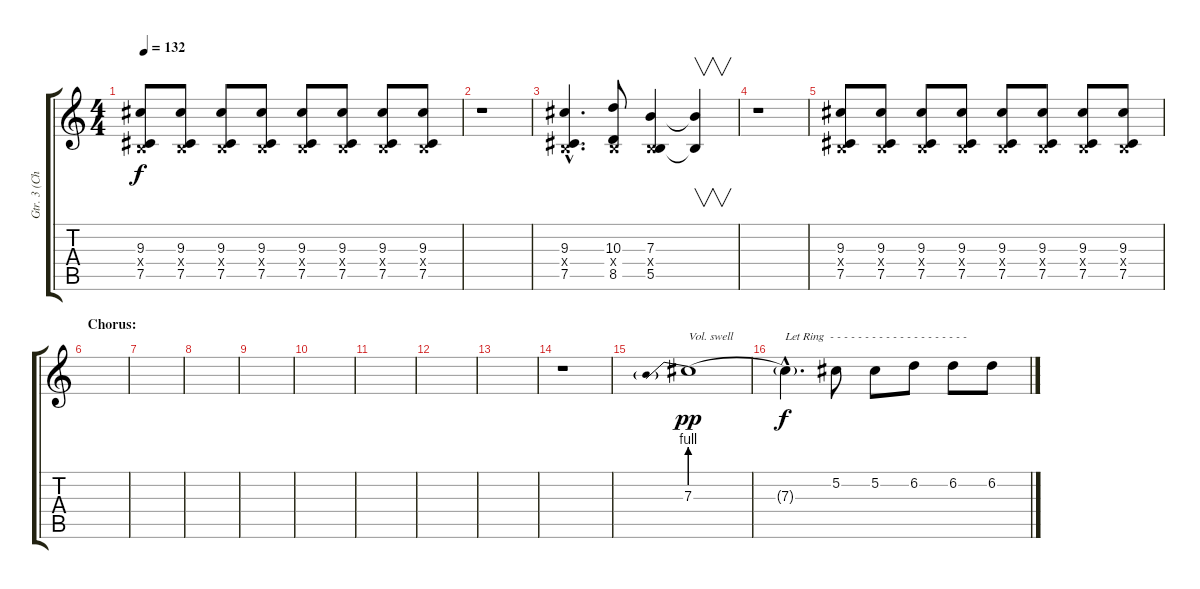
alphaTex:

\track ("Gtr. 3 (Chorus and delay)" "Gtr. 3 (Ch") {instrument distortionguitar}
\staff {score tabs}
\tuning (Db4 Ab3 E3 B2 Gb2 C2) {hide}
\ts (4 4)
\tempo 132
\clef g2
\ks c
(9.3 0.4{x} 7.5).8{dy f} (9.3 0.4{x} 7.5).8 (9.3 0.4{x} 7.5).8 (9.3 0.4{x} 7.5).8 (9.3 0.4{x} 7.5).8 (9.3 0.4{x} 7.5).8 (9.3 0.4{x} 7.5).8 (9.3 0.4{x} 7.5).8 |
r.1 |
(9.3{hac} 0.4{hac x} 7.5{hac}).4{d} (10.3 0.4{x} 8.5).8 (7.3 0.4{x} 5.5).4 (7.3{t} 5.5{t}).4{v} |
r.1 |
(9.3 0.4{x} 7.5).8 (9.3 0.4{x} 7.5).8 (9.3 0.4{x} 7.5).8 (9.3 0.4{x} 7.5).8 (9.3 0.4{x} 7.5).8 (9.3 0.4{x} 7.5).8 (9.3 0.4{x} 7.5).8 (9.3 0.4{x} 7.5).8 |
\section ("" "Chorus:")
|
|
|
|
|
|
|
|
r.1 |
7.3{be (prebend 0 4 60 4)}.1{txt "Vol. swell" dy pp volume 16} |
7.3{hac t}.4{d txt "Let Ring  - - - - - - - - - - - - - - - - - - - - " dy f} 5.2.8 5.2.8 6.2.8 6.2.8 6.2.8
